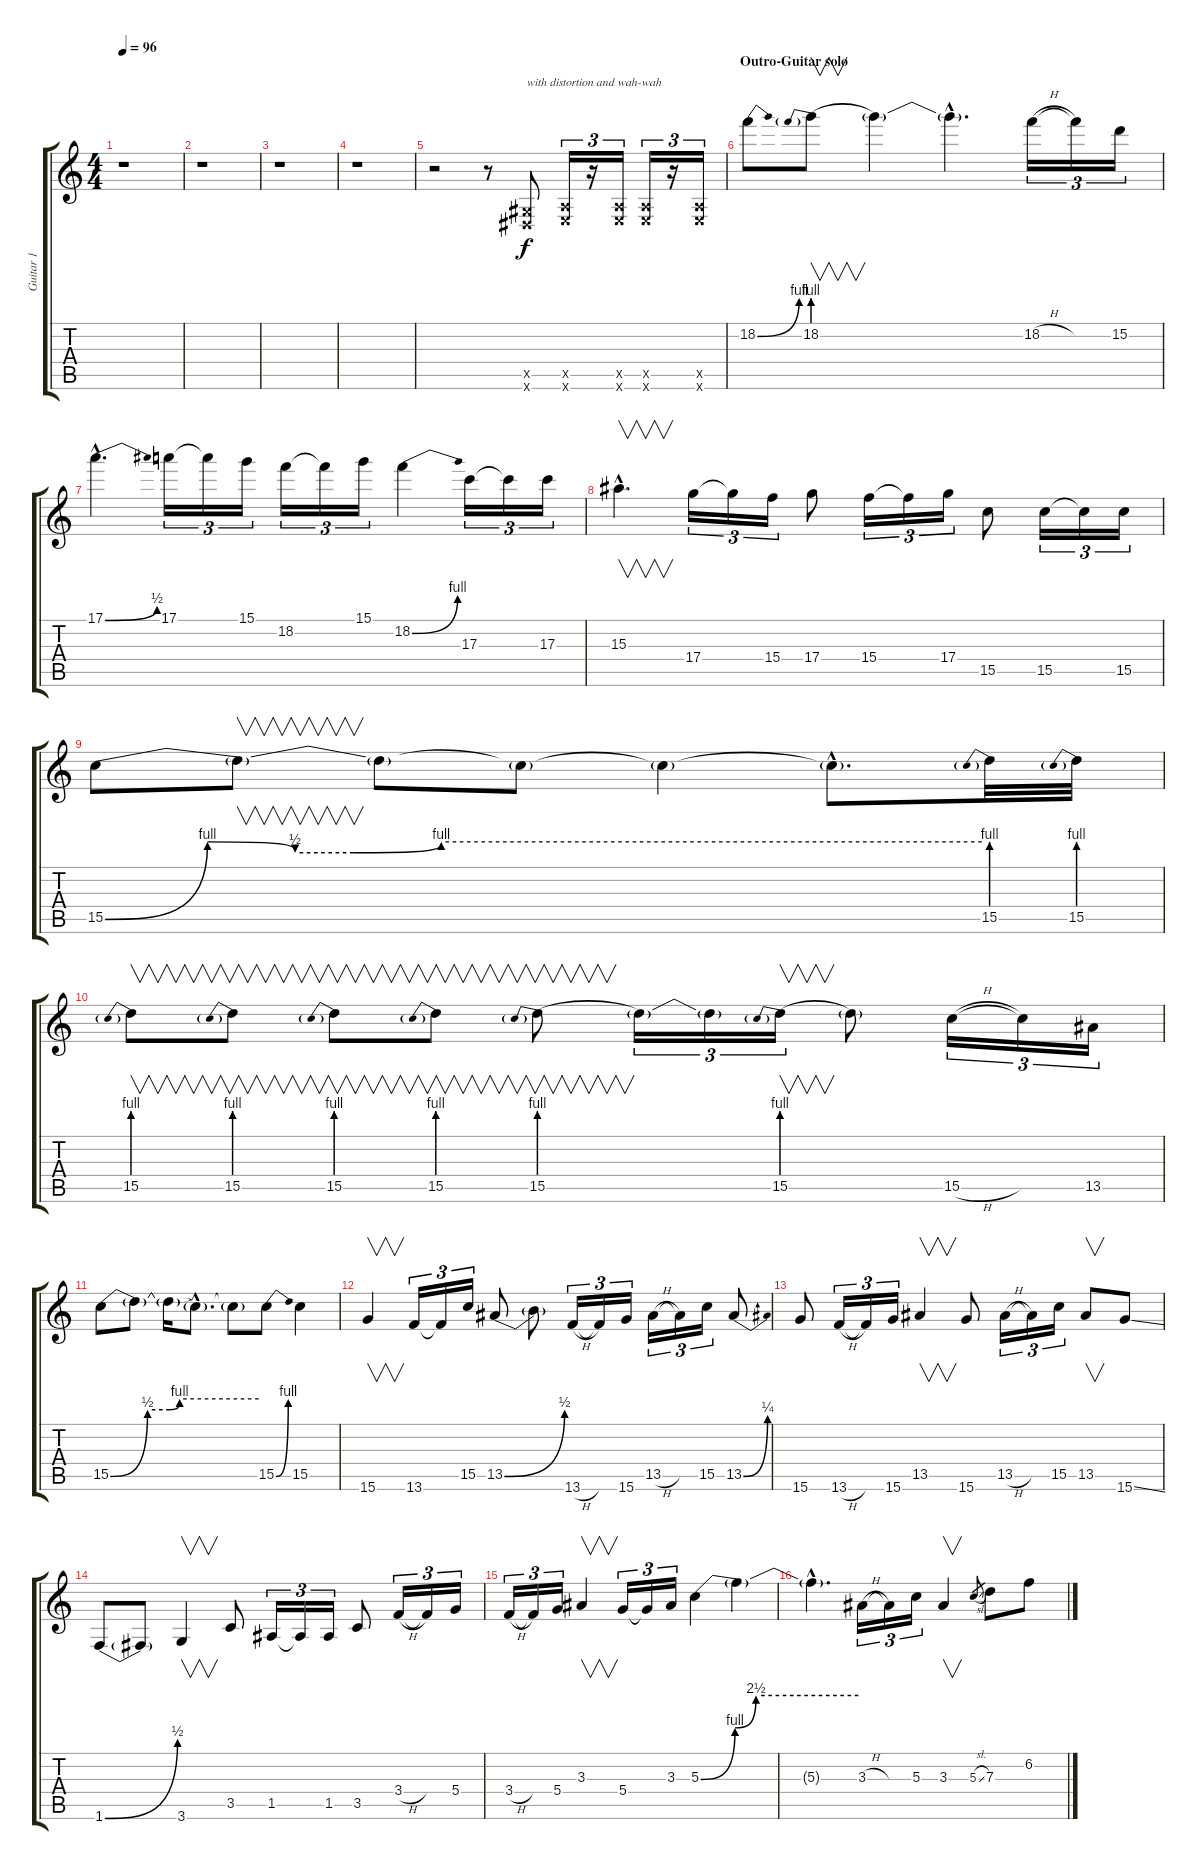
\track ("Guitar 1" "Guitar 1") {instrument electricguitarclean}
\staff {score tabs}
\tuning (E4 B3 G3 D3 A2 E2) {hide}
\ts (4 4)
\tempo 96
\clef g2
\ks c
r.1{dy f} |
r.1 |
r.1 |
r.1 |
r.2 r.8 (-1.5{x} -1.6{x}).8{txt "with distortion and wah-wah" instrument distortionguitar} (0.5{x} 0.6{x}).16{tu (3 2)} r.16{tu (3 2)} (0.5{x} 0.6{x}).16{tu (3 2)} (0.5{x} 0.6{x}).16{tu (3 2)} r.16{tu (3 2)} (0.5{x} 0.6{x}).16{tu (3 2)} |
\section ("" "Outro-Guitar solo")
18.2{be (bend 0 0 60 4)}.8{instrument distortionguitar} 18.2{be (prebend 0 4 60 4)}.8{v} 18.2{t}.4 18.2{hac t}.4{d} 18.2{h}.16{tu (3 2)} 18.2{t}.16{tu (3 2)} 15.2.16{tu (3 2)} |
17.1{be (bend 0 0 60 2) hac}.4{d instrument distortionguitar} 17.1.16{tu (3 2)} 17.1{t}.16{tu (3 2)} 15.1.16{tu (3 2)} 18.2.16{tu (3 2)} 18.2{t}.16{tu (3 2)} 15.1.16{tu (3 2)} 18.2{be (bend 0 0 60 4)}.4 17.3.16{tu (3 2)} 17.3{t}.16{tu (3 2)} 17.3.16{tu (3 2)} |
15.3{hac}.4{v d instrument distortionguitar} 17.4.16{tu (3 2)} 17.4{t}.16{tu (3 2)} 15.4.16{tu (3 2)} 17.4.8 15.4.16{tu (3 2)} 15.4{t}.16{tu (3 2)} 17.4.16{tu (3 2)} 15.5.8 15.5.16{tu (3 2)} 15.5{t}.16{tu (3 2)} 15.5.16{tu (3 2)} |
15.5{be (custom 0 0 7 4 13 2 17 2 23 4 60 4)}.8 15.5{t}.8{v} 15.5{t}.8 15.5{t}.8 15.5{t}.4 15.5{hac t}.8{d} 15.5{be (prebend 0 4 60 4)}.32 15.5{be (prebend 0 4 60 4)}.32 |
15.5{be (prebend 0 4 60 4)}.8{v instrument distortionguitar} 15.5{be (prebend 0 4 60 4)}.8{v} 15.5{be (prebend 0 4 60 4)}.8{v} 15.5{be (prebend 0 4 60 4)}.8{v} 15.5{be (prebend 0 4 60 4)}.8{v} 15.5{t}.16{tu (3 2)} 15.5{t}.16{tu (3 2)} 15.5{be (prebend 0 4 60 4)}.16{v tu (3 2)} 15.5{t}.8 15.5{h}.16{tu (3 2)} 15.5{t}.16{tu (3 2)} 13.5.16{tu (3 2)} |
15.5{be (custom 0 0 15 2 24 2 28 4 60 4)}.8 15.5{t}.8 15.5{t}.16 15.5{hac t}.8{d} 15.5{t}.8 15.5{be (bend 0 0 60 4)}.8 15.5.4 |
15.6.4{v instrument distortionguitar} 13.6.16{tu (3 2)} 13.6{t}.16{tu (3 2)} 15.5.16{tu (3 2)} 13.5{be (bend 0 0 60 2)}.8 13.5{t}.8 13.6{h}.16{tu (3 2)} 13.6{t}.16{tu (3 2)} 15.6.16{tu (3 2)} 13.5{h}.16{tu (3 2)} 13.5{t}.16{tu (3 2)} 15.5.16{tu (3 2)} 13.5{be (bend 0 0 60 1)}.8 |
15.6.8 13.6{h}.16{tu (3 2)} 13.6{t}.16{tu (3 2)} 15.6.16{tu (3 2)} 13.5.4{v} 15.6.8 13.5{h}.16{tu (3 2)} 13.5{t}.16{tu (3 2)} 15.5.16{tu (3 2)} 13.5.8{v} 15.6{ss}.8 |
1.6{be (bend 0 0 60 2)}.8 1.6{t}.8 3.6.4{v} 3.5.8 1.5.16{tu (3 2)} 1.5{t}.16{tu (3 2)} 1.5.16{tu (3 2)} 3.5.8 3.4{h}.16{tu (3 2)} 3.4{t}.16{tu (3 2)} 5.4.16{tu (3 2)} |
3.4{h}.16{tu (3 2) instrument distortionguitar} 3.4{t}.16{tu (3 2)} 5.4.16{tu (3 2)} 3.3.4{v} 5.4.16{tu (3 2)} 5.4{t}.16{tu (3 2)} 3.3.16{tu (3 2)} 5.3{be (custom 0 0 13 4 21 10 60 10)}.4 5.3{t}.4 |
5.3{hac t}.4{d} 3.3{h}.16{tu (3 2)} 3.3{t}.16{tu (3 2)} 5.3.16{tu (3 2)} 3.3.4{v} 5.3{sl}.8{gr} 7.3.8 6.2.8
